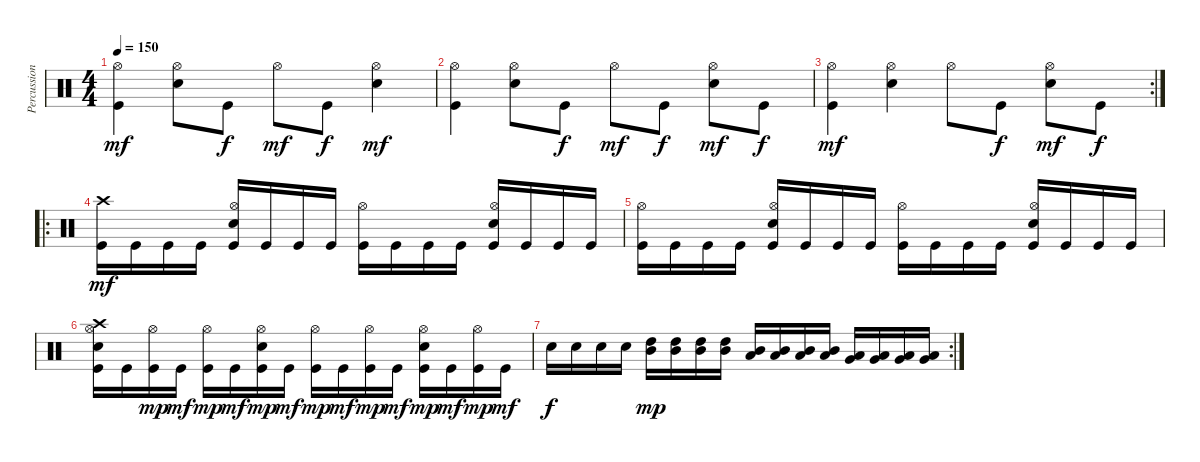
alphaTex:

\track ("Percussions" "Percussion") {instrument percussion}
\staff {score}
\articulation defaults
\ts (4 4)
\tempo 150
\clef neutral
\ks c
("Kick (hit)" "Hi-Hat (open)").4{dy mf} ("Electric Snare (hit)" "Hi-Hat (open)").8 "Kick (hit)".8{dy f} "Hi-Hat (open)".8{dy mf} "Kick (hit)".8{dy f} ("Electric Snare (hit)" "Hi-Hat (open)").4{dy mf} |
("Kick (hit)" "Hi-Hat (open)").4 ("Electric Snare (hit)" "Hi-Hat (open)").8 "Kick (hit)".8{dy f} "Hi-Hat (open)".8{dy mf} "Kick (hit)".8{dy f} ("Electric Snare (hit)" "Hi-Hat (open)").8{dy mf} "Kick (hit)".8{dy f} |
\rc 2
("Kick (hit)" "Hi-Hat (open)").4{dy mf} ("Electric Snare (hit)" "Hi-Hat (open)").4 "Hi-Hat (open)".8 "Kick (hit)".8{dy f} ("Electric Snare (hit)" "Hi-Hat (open)").8{dy mf} "Kick (hit)".8{dy f} |
\ro
("Kick (hit)" "Crash high (hit)").16{dy mf} "Kick (hit)".16 "Kick (hit)".16 "Kick (hit)".16 ("Kick (hit)" "Electric Snare (hit)" "Hi-Hat (open)").16 "Kick (hit)".16 "Kick (hit)".16 "Kick (hit)".16 ("Kick (hit)" "Hi-Hat (open)").16 "Kick (hit)".16 "Kick (hit)".16 "Kick (hit)".16 ("Kick (hit)" "Electric Snare (hit)" "Hi-Hat (open)").16 "Kick (hit)".16 "Kick (hit)".16 "Kick (hit)".16 |
("Kick (hit)" "Hi-Hat (open)").16 "Kick (hit)".16 "Kick (hit)".16 "Kick (hit)".16 ("Kick (hit)" "Electric Snare (hit)" "Hi-Hat (open)").16 "Kick (hit)".16 "Kick (hit)".16 "Kick (hit)".16 ("Kick (hit)" "Hi-Hat (open)").16 "Kick (hit)".16 "Kick (hit)".16 "Kick (hit)".16 ("Kick (hit)" "Electric Snare (hit)" "Hi-Hat (open)").16 "Kick (hit)".16 "Kick (hit)".16 "Kick (hit)".16 |
("Kick (hit)" "Electric Snare (hit)" "Hi-Hat (open)" "Crash high (hit)").16 "Kick (hit)".16 ("Kick (hit)" "Hi-Hat (open)").16{dy mp} "Kick (hit)".16{dy mf} ("Kick (hit)" "Hi-Hat (open)").16{dy mp} "Kick (hit)".16{dy mf} ("Kick (hit)" "Electric Snare (hit)" "Hi-Hat (open)").16{dy mp} "Kick (hit)".16{dy mf} ("Kick (hit)" "Hi-Hat (open)").16{dy mp} "Kick (hit)".16{dy mf} ("Kick (hit)" "Hi-Hat (open)").16{dy mp} "Kick (hit)".16{dy mf} ("Kick (hit)" "Electric Snare (hit)" "Hi-Hat (open)").16{dy mp} "Kick (hit)".16{dy mf} ("Kick (hit)" "Hi-Hat (open)").16{dy mp} "Kick (hit)".16{dy mf} |
\rc 2 "Electric Snare (hit)".16{dy f} "Electric Snare (hit)".16 "Electric Snare (hit)".16 "Electric Snare (hit)".16
("High Tom (hit)" "Mid Tom (hit)").16{dy mp} ("High Tom (hit)" "Mid Tom (hit)").16 ("High Tom (hit)" "Mid Tom (hit)").16 ("High Tom (hit)" "Mid Tom (hit)").16 ("Mid Tom (hit)" "Low Tom (hit)").16 ("Mid Tom (hit)" "Low Tom (hit)").16 ("Mid Tom (hit)" "Low Tom (hit)").16 ("Mid Tom (hit)" "Low Tom (hit)").16 ("Low Tom (hit)" "Very Low Tom (hit)").16 ("Low Tom (hit)" "Very Low Tom (hit)").16 ("Low Tom (hit)" "Very Low Tom (hit)").16 ("Low Tom (hit)" "Very Low Tom (hit)").16
